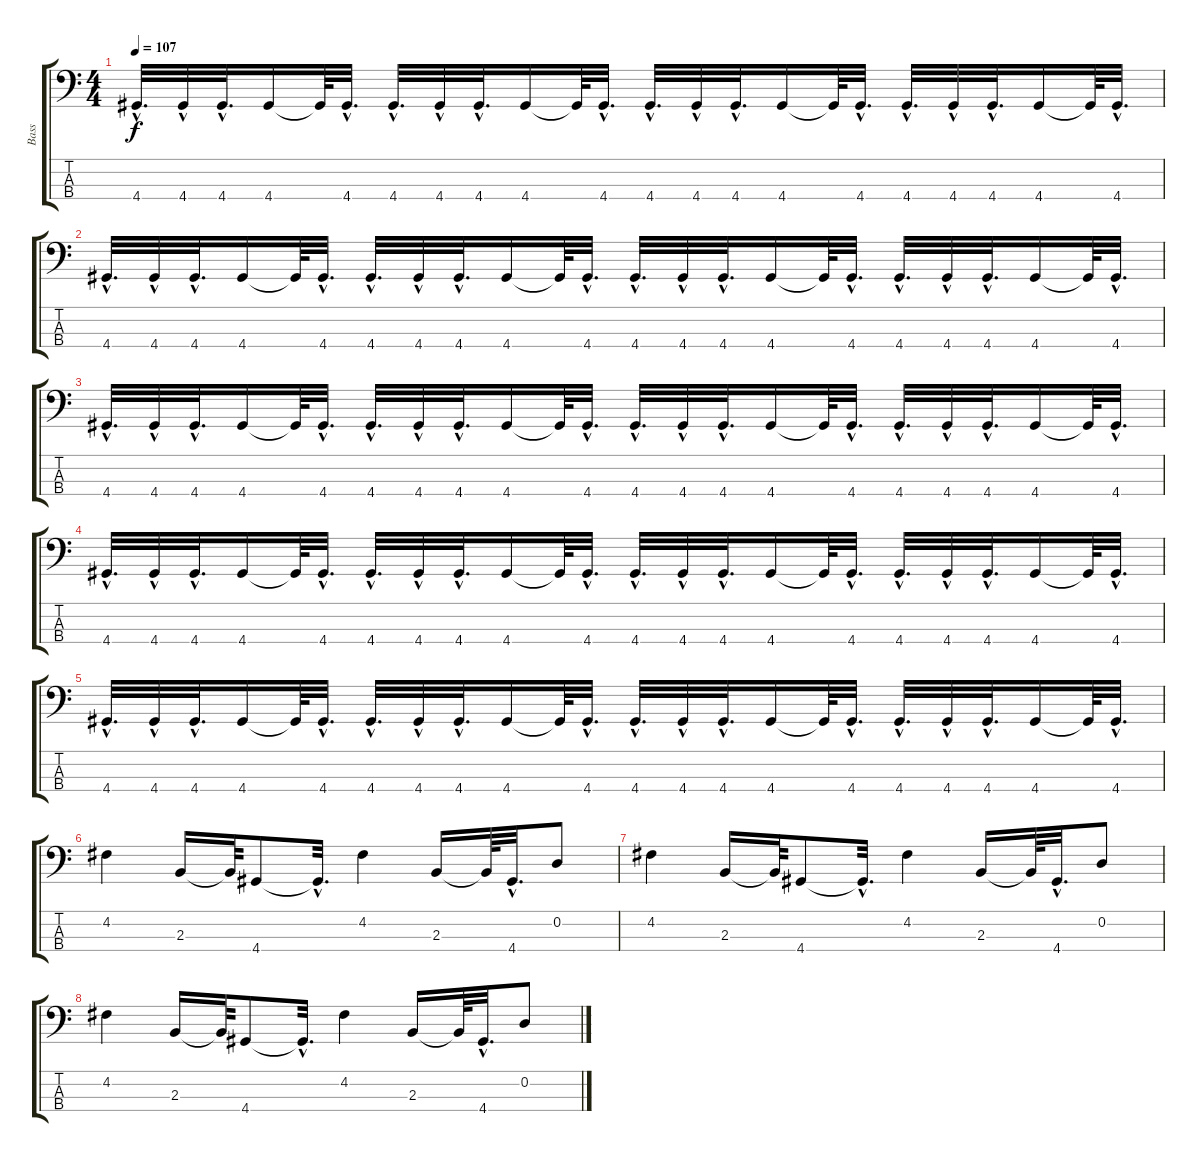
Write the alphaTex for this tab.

\track ("Bass" "Bass") {instrument electricbasspick}
\staff {score tabs}
\tuning (G2 D2 A1 E1) {hide}
\ts (4 4)
\tempo 107
\clef f4
\ks c
4.4{hac}.32{d dy f} 4.4{hac}.32 4.4{hac}.32{d} 4.4.16 4.4{t}.64 4.4{hac}.32{d} 4.4{hac}.32{d} 4.4{hac}.32 4.4{hac}.32{d} 4.4.16 4.4{t}.64 4.4{hac}.32{d} 4.4{hac}.32{d} 4.4{hac}.32 4.4{hac}.32{d} 4.4.16 4.4{t}.64 4.4{hac}.32{d} 4.4{hac}.32{d} 4.4{hac}.32 4.4{hac}.32{d} 4.4.16 4.4{t}.64 4.4{hac}.32{d} |
4.4{hac}.32{d} 4.4{hac}.32 4.4{hac}.32{d} 4.4.16 4.4{t}.64 4.4{hac}.32{d} 4.4{hac}.32{d} 4.4{hac}.32 4.4{hac}.32{d} 4.4.16 4.4{t}.64 4.4{hac}.32{d} 4.4{hac}.32{d} 4.4{hac}.32 4.4{hac}.32{d} 4.4.16 4.4{t}.64 4.4{hac}.32{d} 4.4{hac}.32{d} 4.4{hac}.32 4.4{hac}.32{d} 4.4.16 4.4{t}.64 4.4{hac}.32{d} |
4.4{hac}.32{d} 4.4{hac}.32 4.4{hac}.32{d} 4.4.16 4.4{t}.64 4.4{hac}.32{d} 4.4{hac}.32{d} 4.4{hac}.32 4.4{hac}.32{d} 4.4.16 4.4{t}.64 4.4{hac}.32{d} 4.4{hac}.32{d} 4.4{hac}.32 4.4{hac}.32{d} 4.4.16 4.4{t}.64 4.4{hac}.32{d} 4.4{hac}.32{d} 4.4{hac}.32 4.4{hac}.32{d} 4.4.16 4.4{t}.64 4.4{hac}.32{d} |
4.4{hac}.32{d} 4.4{hac}.32 4.4{hac}.32{d} 4.4.16 4.4{t}.64 4.4{hac}.32{d} 4.4{hac}.32{d} 4.4{hac}.32 4.4{hac}.32{d} 4.4.16 4.4{t}.64 4.4{hac}.32{d} 4.4{hac}.32{d} 4.4{hac}.32 4.4{hac}.32{d} 4.4.16 4.4{t}.64 4.4{hac}.32{d} 4.4{hac}.32{d} 4.4{hac}.32 4.4{hac}.32{d} 4.4.16 4.4{t}.64 4.4{hac}.32{d} |
4.4{hac}.32{d} 4.4{hac}.32 4.4{hac}.32{d} 4.4.16 4.4{t}.64 4.4{hac}.32{d} 4.4{hac}.32{d} 4.4{hac}.32 4.4{hac}.32{d} 4.4.16 4.4{t}.64 4.4{hac}.32{d} 4.4{hac}.32{d} 4.4{hac}.32 4.4{hac}.32{d} 4.4.16 4.4{t}.64 4.4{hac}.32{d} 4.4{hac}.32{d} 4.4{hac}.32 4.4{hac}.32{d} 4.4.16 4.4{t}.64 4.4{hac}.32{d} |
4.2.4 2.3.16 2.3{t}.64 4.4.8 4.4{hac t}.32{d} 4.2.4 2.3.16 2.3{t}.64 4.4{hac}.32{d} 0.2.8 |
4.2.4 2.3.16 2.3{t}.64 4.4.8 4.4{hac t}.32{d} 4.2.4 2.3.16 2.3{t}.64 4.4{hac}.32{d} 0.2.8 |
4.2.4 2.3.16 2.3{t}.64 4.4.8 4.4{hac t}.32{d} 4.2.4 2.3.16 2.3{t}.64 4.4{hac}.32{d} 0.2.8
